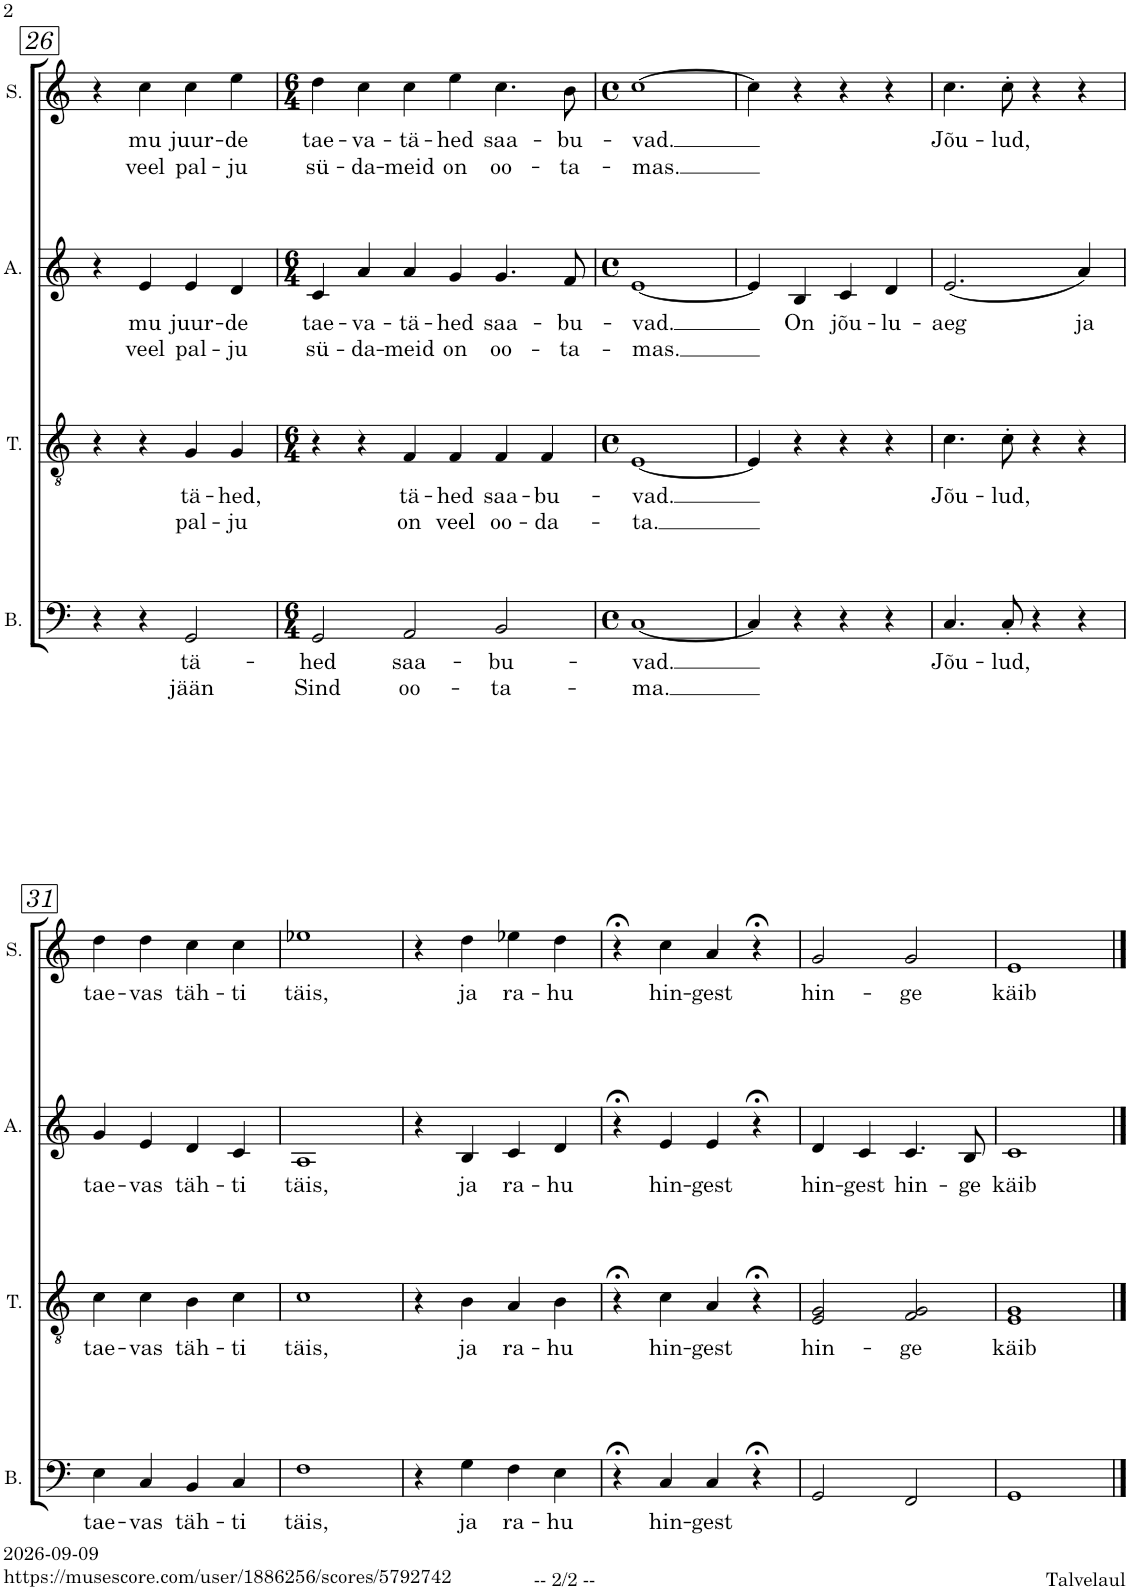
**kern	**kern	**text	**text	**kern	**text	**text	**kern	**text	**text	**kern	**text	**text
*part5	*part4	*part4	*part4	*part3	*part3	*part3	*part2	*part2	*part2	*part1	*part1	*part1
*staff5	*staff4	*staff4	*staff4	*staff3	*staff3	*staff3	*staff2	*staff2	*staff2	*staff1	*staff1	*staff1
*I"Flute	*I"Bass	*	*	*I"Tenor	*	*	*I"Alto	*	*	*I"Soprano	*	*
*I'Fl.	*I'B.	*	*	*I'T.	*	*	*I'A.	*	*	*I'S.	*	*
!!LO:PB:g=z
*clefG2	*clefF4	*	*	*clefGv2	*	*	*clefG2	*	*	*clefG2	*	*
*	*	*	*	*	*	*	*Trd1c2	*	*	*	*	*
*k[]	*k[]	*	*	*k[]	*	*	*k[]	*	*	*k[]	*	*
*M4/4	*M4/4	*	*	*M4/4	*	*	*M4/4	*	*	*M4/4	*	*
*met(c)	*met(c)	*	*	*met(c)	*	*	*met(c)	*	*	*met(c)	*	*
=26	=26	=26	=26	=26	=26	=26	=26	=26	=26	=26	=26	=26
4r	4r	.	.	4r	.	.	4r	.	.	4r	.	.
!	!	!	!	!	!	!	!	!LO:LY:b	!LO:LY:b	!	!LO:LY:b	!LO:LY:b
4r	4r	.	.	4r	.	.	4e/	mu	veel	4cc\	mu	veel
!	!	!LO:LY:b	!LO:LY:b	!	!LO:LY:b	!LO:LY:b	!	!LO:LY:b	!LO:LY:b	!	!LO:LY:b	!LO:LY:b
4g	2GG/	tä-	jään	4G/	tä-	pal-	4e/	juur-	pal-	4cc\	juur-	pal-
!	!	!	!	!	!LO:LY:b	!LO:LY:b	!	!LO:LY:b	!LO:LY:b	!	!LO:LY:b	!LO:LY:b
4g	.	.	.	4G/	-hed,	-ju	4d/	-de	-ju	4ee\	-de	-ju
=27	=27	=27	=27	=27	=27	=27	=27	=27	=27	=27	=27	=27
*M6/4	*M6/4	*	*	*M6/4	*	*	*M6/4	*	*	*M6/4	*	*
!	!	!LO:LY:b	!LO:LY:b	!	!	!	!	!LO:LY:b	!LO:LY:b	!	!LO:LY:b	!LO:LY:b
4r	2GG/	-hed	Sind	4r	.	.	4c/	tae-	sü-	4dd\	tae-	sü-
!	!	!	!	!	!	!	!	!LO:LY:b	!LO:LY:b	!	!LO:LY:b	!LO:LY:b
4r	.	.	.	4r	.	.	4a/	-va-	-da-	4cc\	-va-	-da-
!	!	!LO:LY:b	!LO:LY:b	!	!LO:LY:b	!LO:LY:b	!	!LO:LY:b	!LO:LY:b	!	!LO:LY:b	!LO:LY:b
8r	2AA/	saa-	oo-	4F/	tä-	on	4a/	-tä-	-meid	4cc\	-tä-	-meid
4f'	.	.	.	.	.	.	.	.	.	.	.	.
!	!	!	!	!	!LO:LY:b	!LO:LY:b	!	!LO:LY:b	!LO:LY:b	!	!LO:LY:b	!LO:LY:b
.	.	.	.	4F/	-hed	veel	4g/	-hed	on	4ee\	-hed	on
4f'	.	.	.	.	.	.	.	.	.	.	.	.
!	!	!LO:LY:b	!LO:LY:b	!	!LO:LY:b	!LO:LY:b	!	!LO:LY:b	!LO:LY:b	!	!LO:LY:b	!LO:LY:b
.	2BB/	-bu-	-ta-	4F/	saa-	oo-	4.g/	saa-	oo-	4.cc\	saa-	oo-
4f'	.	.	.	.	.	.	.	.	.	.	.	.
!	!	!	!	!	!LO:LY:b	!LO:LY:b	!	!	!	!	!	!
.	.	.	.	4F/	-bu-	-da-	.	.	.	.	.	.
!	!	!	!	!	!	!	!	!LO:LY:b	!LO:LY:b	!	!LO:LY:b	!LO:LY:b
8f	.	.	.	.	.	.	8f/	-bu-	-ta-	8b\	-bu-	-ta-
=28	=28	=28	=28	=28	=28	=28	=28	=28	=28	=28	=28	=28
*M4/4	*M4/4	*	*	*M4/4	*	*	*M4/4	*	*	*M4/4	*	*
*met(c)	*met(c)	*	*	*met(c)	*	*	*met(c)	*	*	*met(c)	*	*
!	!	!LO:LY:b	!LO:LY:b	!	!LO:LY:b	!LO:LY:b	!	!LO:LY:b	!LO:LY:b	!	!LO:LY:b	!LO:LY:b
[1e	[1C	-vad.	-ma.	[1E	-vad.	-ta.	[1e	-vad.	-mas.	[1cc	-vad.	-mas.
=29	=29	=29	=29	=29	=29	=29	=29	=29	=29	=29	=29	=29
4e]	4C/]	.	.	4E/]	.	.	4e/]	.	.	4cc\]	.	.
!	!	!	!	!	!	!	!	!LO:LY:b	!	!	!	!
4r	4r	.	.	4r	.	.	4B/	On	.	4r	.	.
!	!	!	!	!	!	!	!	!LO:LY:b	!	!	!	!
4r	4r	.	.	4r	.	.	4c/	jõu-	.	4r	.	.
!	!	!	!	!	!	!	!	!LO:LY:b	!	!	!	!
4r	4r	.	.	4r	.	.	4d/	-lu-	.	4r	.	.
=30	=30	=30	=30	=30	=30	=30	=30	=30	=30	=30	=30	=30
!	!	!LO:LY:b	!	!	!LO:LY:b	!	!	!LO:LY:b	!	!	!LO:LY:b	!
4r	4.C/	Jõu-	.	4.c\	Jõu-	.	(2.e/	-aeg	.	4.cc\	Jõu-	.
4r	.	.	.	.	.	.	.	.	.	.	.	.
!	!	!LO:LY:b	!	!	!LO:LY:b	!	!	!	!	!	!LO:LY:b	!
.	8C'/	-lud,	.	8c'\	-lud,	.	.	.	.	8cc'\	-lud,	.
4r	4r	.	.	4r	.	.	.	.	.	4r	.	.
!	!	!	!	!	!	!	!	!LO:LY:b	!	!	!	!
8r	4r	.	.	4r	.	.	4a/)	ja	.	4r	.	.
8gg	.	.	.	.	.	.	.	.	.	.	.	.
!!LO:LB:g=z
=31	=31	=31	=31	=31	=31	=31	=31	=31	=31	=31	=31	=31
!	!	!LO:LY:b	!	!	!LO:LY:b	!	!	!LO:LY:b	!	!	!LO:LY:b	!
4.ee	4E\	tae-	.	4c\	tae-	.	4g/	tae-	.	4dd\	tae-	.
!	!	!LO:LY:b	!	!	!LO:LY:b	!	!	!LO:LY:b	!	!	!LO:LY:b	!
.	4C/	-vas	.	4c\	-vas	.	4e/	-vas	.	4dd\	-vas	.
4cc	.	.	.	.	.	.	.	.	.	.	.	.
!	!	!LO:LY:b	!	!	!LO:LY:b	!	!	!LO:LY:b	!	!	!LO:LY:b	!
.	4BB/	täh-	.	4B\	täh-	.	4d/	täh-	.	4cc\	täh-	.
4dd	.	.	.	.	.	.	.	.	.	.	.	.
!	!	!LO:LY:b	!	!	!LO:LY:b	!	!	!LO:LY:b	!	!	!LO:LY:b	!
.	4C/	-ti	.	4c\	-ti	.	4c/	-ti	.	4cc\	-ti	.
8cc	.	.	.	.	.	.	.	.	.	.	.	.
=32	=32	=32	=32	=32	=32	=32	=32	=32	=32	=32	=32	=32
!	!	!LO:LY:b	!	!	!LO:LY:b	!	!	!LO:LY:b	!	!	!LO:LY:b	!
4.a	1F	täis,	.	1c	täis,	.	1A	täis,	.	1ee-X	täis,	.
4ff	.	.	.	.	.	.	.	.	.	.	.	.
8a	.	.	.	.	.	.	.	.	.	.	.	.
4ee-X	.	.	.	.	.	.	.	.	.	.	.	.
=33	=33	=33	=33	=33	=33	=33	=33	=33	=33	=33	=33	=33
8a	4r	.	.	4r	.	.	4r	.	.	4r	.	.
4ff	.	.	.	.	.	.	.	.	.	.	.	.
!	!	!LO:LY:b	!	!	!LO:LY:b	!	!	!LO:LY:b	!	!	!LO:LY:b	!
.	4G\	ja	.	4B\	ja	.	4B/	ja	.	4dd\	ja	.
8a	.	.	.	.	.	.	.	.	.	.	.	.
!	!	!LO:LY:b	!	!	!LO:LY:b	!	!	!LO:LY:b	!	!	!LO:LY:b	!
8cc\L	4F\	ra-	.	4A/	ra-	.	4c/	ra-	.	4ee-X\	ra-	.
8a\J	.	.	.	.	.	.	.	.	.	.	.	.
!	!	!LO:LY:b	!	!	!LO:LY:b	!	!	!LO:LY:b	!	!	!LO:LY:b	!
4b	4E\	-hu	.	4B\	-hu	.	4d/	-hu	.	4dd\	-hu	.
=34	=34	=34	=34	=34	=34	=34	=34	=34	=34	=34	=34	=34
4r	4r;<	.	.	4r;<	.	.	4r;<	.	.	4r;<	.	.
!	!	!LO:LY:b	!	!	!LO:LY:b	!	!	!LO:LY:b	!	!	!LO:LY:b	!
4r	4C/	hin-	.	4c\	hin-	.	4e/	hin-	.	4cc\	hin-	.
!	!	!LO:LY:b	!	!	!LO:LY:b	!	!	!LO:LY:b	!	!	!LO:LY:b	!
4r	4C/	-gest	.	4A/	-gest	.	4e/	-gest	.	4a/	-gest	.
4r	4r;<	.	.	4r;<	.	.	4r;<	.	.	4r;<	.	.
=35	=35	=35	=35	=35	=35	=35	=35	=35	=35	=35	=35	=35
!	!	!	!	!	!LO:LY:b	!	!	!LO:LY:b	!	!	!LO:LY:b	!
2..dd	2GG/	.	.	2E/ 2G/	hin-	.	4d/	hin-	.	2g/	hin-	.
!	!	!	!	!	!	!	!	!LO:LY:b	!	!	!	!
.	.	.	.	.	.	.	4c/	-gest	.	.	.	.
!	!	!	!	!	!LO:LY:b	!	!	!LO:LY:b	!	!	!LO:LY:b	!
.	2FF/	.	.	2F/ 2G/	-ge	.	4.c/	hin-	.	2g/	-ge	.
!	!	!	!	!	!	!	!	!LO:LY:b	!	!	!	!
8cc	.	.	.	.	.	.	8B/	-ge	.	.	.	.
=36	=36	=36	=36	=36	=36	=36	=36	=36	=36	=36	=36	=36
!	!	!	!	!	!LO:LY:b	!	!	!LO:LY:b	!	!	!LO:LY:b	!
1cc	1GG	.	.	1E 1G	käib	.	1c	käib	.	1e	käib	.
==	==	==	==	==	==	==	==	==	==	==	==	==
*-	*-	*-	*-	*-	*-	*-	*-	*-	*-	*-	*-	*-
